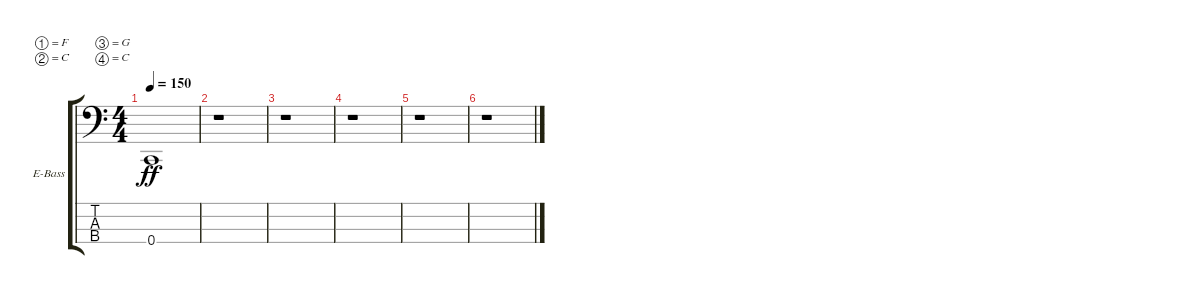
\bracketExtendMode groupsimilarinstruments
\firstSystemTrackNameOrientation horizontal
\otherSystemsTrackNameOrientation horizontal
\track ("Bass" "E-Bass") {instrument electricbassfinger}
\staff {score tabs}
\tuning (F2 C2 G1 C1)
\ts (4 4)
\tempo 150
\clef f4
\ks c
0.4{t}.1{dy ff} |
r.1 |
r.1 |
r.1 |
r.1 |
r.1
